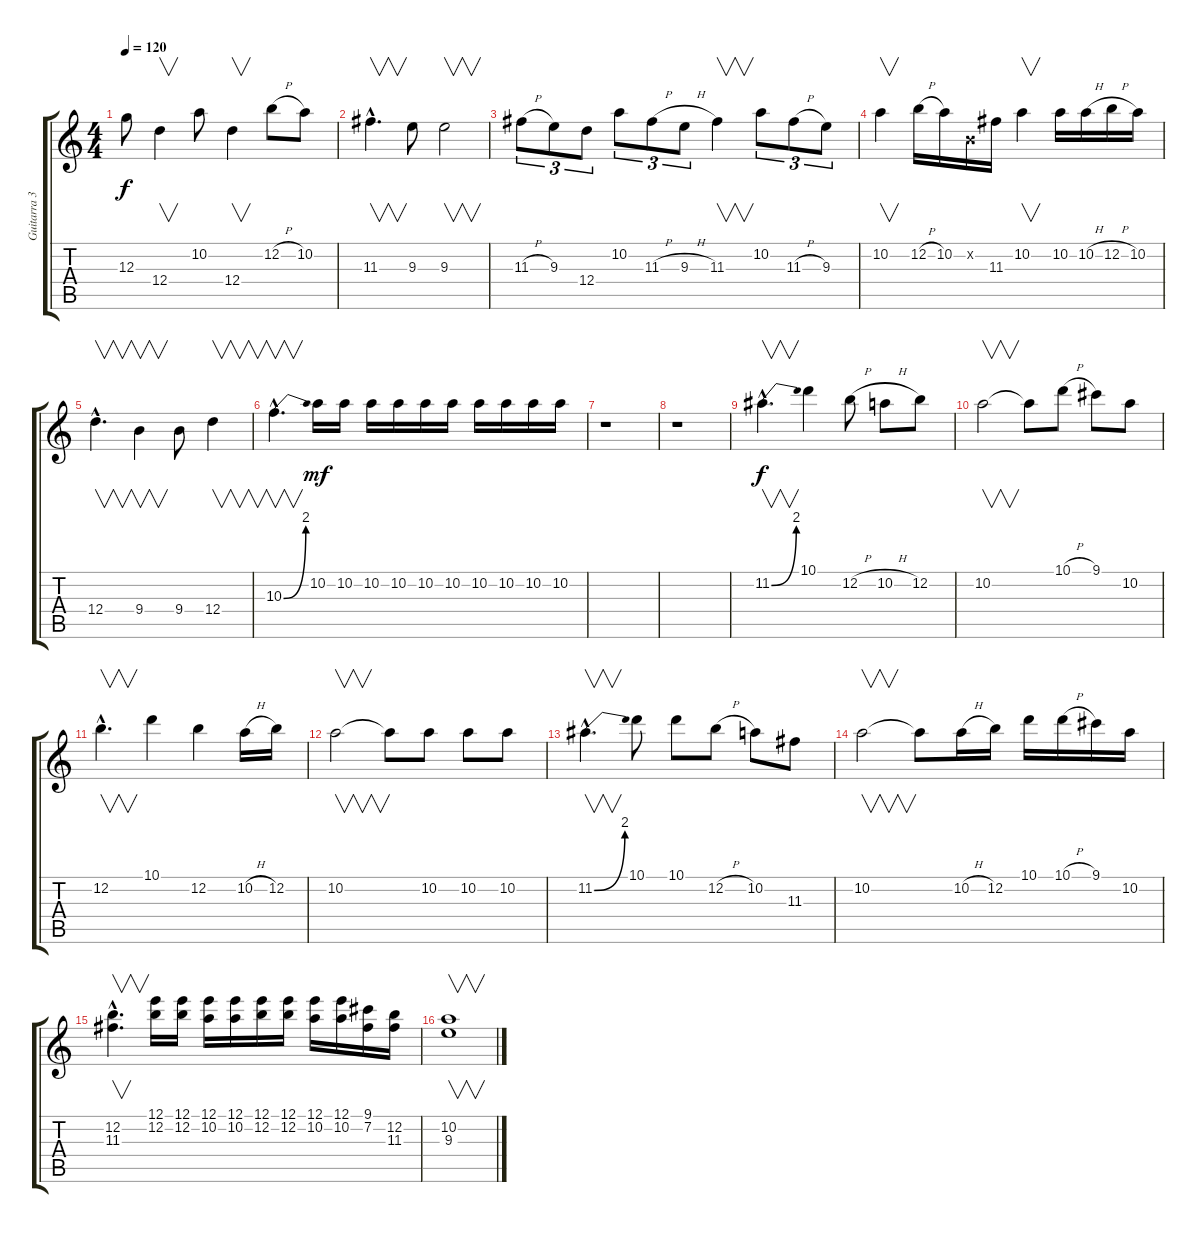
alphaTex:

\track ("Guitarra 3" "Guitarra 3") {instrument distortionguitar}
\staff {score tabs}
\tuning (E4 B3 G3 D3 A2 E2) {hide}
\ts (4 4)
\tempo 120
\clef g2
\ks c
12.3.8{dy f} 12.4.4{v} 10.2.8 12.4.4{v} 12.2{h}.8 10.2.8 |
11.3{hac}.4{v d} 9.3.8 9.3.2{v} |
11.3{h}.8{tu (3 2)} 9.3.8{tu (3 2)} 12.4.8{tu (3 2)} 10.2.8{tu (3 2)} 11.3{h}.8{tu (3 2)} 9.3{h}.8{tu (3 2)} 11.3.4{v} 10.2.8{tu (3 2)} 11.3{h}.8{tu (3 2)} 9.3.8{tu (3 2)} |
10.2.4{v} 12.2{h}.16 10.2.16 0.2{x}.16 11.3.16 10.2.4{v} 10.2.16 10.2{h}.16 12.2{h}.16 10.2.16 |
12.4{hac}.4{v d} 9.4.4{v} 9.4.8 12.4.4{v} |
10.3{be (bend 0 0 60 8) hac}.4{v d} 10.2.16{dy mf} 10.2.16 10.2.16 10.2.16 10.2.16 10.2.16 10.2.16 10.2.16 10.2.16 10.2.16 |
r.1 |
r.1 |
11.2{be (bend 0 0 60 8) hac}.4{v d dy f} 10.1.4 12.2{h}.8 10.2{h}.8 12.2.8 |
10.2.2{v} 10.2{t}.8 10.1{h}.8 9.1.8 10.2.8 |
12.2{hac}.4{v d} 10.1.4 12.2.4 10.2{h}.16 12.2.16 |
10.2.2{v} 10.2{t}.8 10.2.8 10.2.8 10.2.8 |
11.2{be (bend 0 0 60 8) hac}.4{v d} 10.1.8 10.1.8 12.2{h}.8 10.2.8 11.3.8 |
10.2.2{v} 10.2{t}.8 10.2{h}.16 12.2.16 10.1.16 10.1{h}.16 9.1.16 10.2.16 |
(12.2{hac} 11.3{hac}).4{v d} (12.1 12.2).16 (12.1 12.2).16 (12.1 10.2).16 (12.1 10.2).16 (12.1 12.2).16 (12.1 12.2).16 (12.1 10.2).16 (12.1 10.2).16 (9.1 7.2).16 (12.2 11.3).16 |
(10.2 9.3).1{v}
